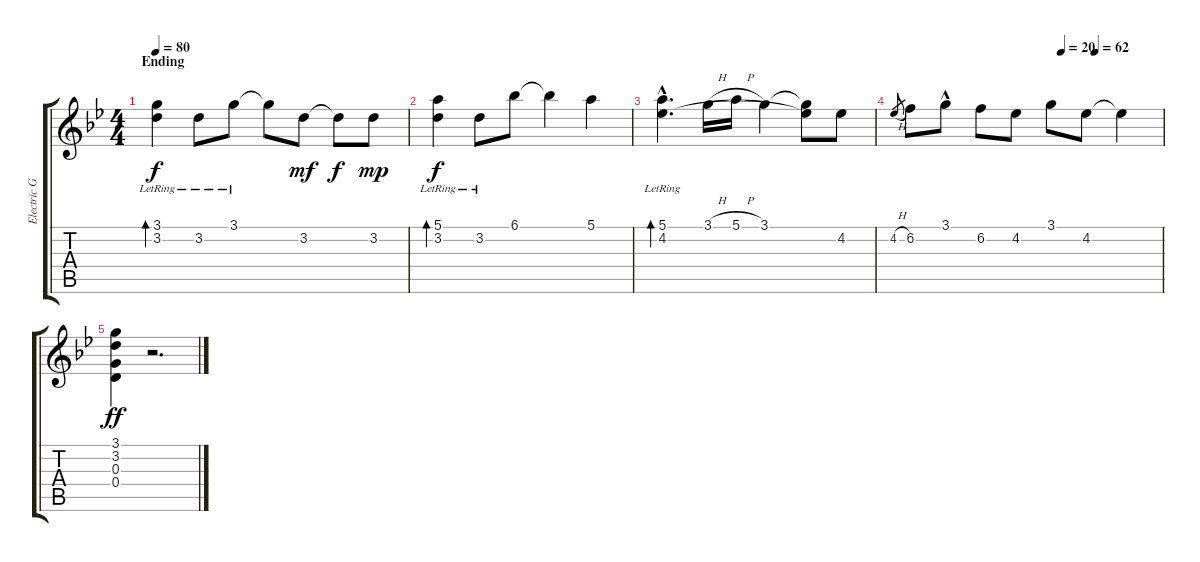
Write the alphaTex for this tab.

\track ("Electric Guitar I" "Electric G") {instrument overdrivenguitar}
\staff {score tabs}
\tuning (E4 B3 G3 D3 A2 E2) {hide}
\ts (4 4)
\section ("" "Ending")
\tempo 80
\clef g2
\ks gminor
(3.1{lr} 3.2).4{bd 60 dy f} 3.2{lr}.8 3.1{lr}.8 3.1{t}.8 3.2.8{dy mf} 3.2{t}.8{dy f} 3.2.8{dy mp} |
(5.1{lr} 3.2).4{bd 60 dy f} 3.2{lr}.8 6.1.8 6.1{t}.4 5.1.4 |
(5.1{hac lr} 4.2{hac}).4{d bd 60} 3.1{h}.16 5.1{h}.16 3.1.4 (3.1{t} 4.2{t}).8 4.2.8 |
\tempo (20 0.625)
\tempo (62 0.75)
4.2{h}.8{gr} 6.2.8 3.1{hac}.8 6.2.8 4.2.8 3.1.8 4.2.8 4.2{t}.4 |
(3.1 3.2 0.3 0.4).4{dy ff} r.2{d}
